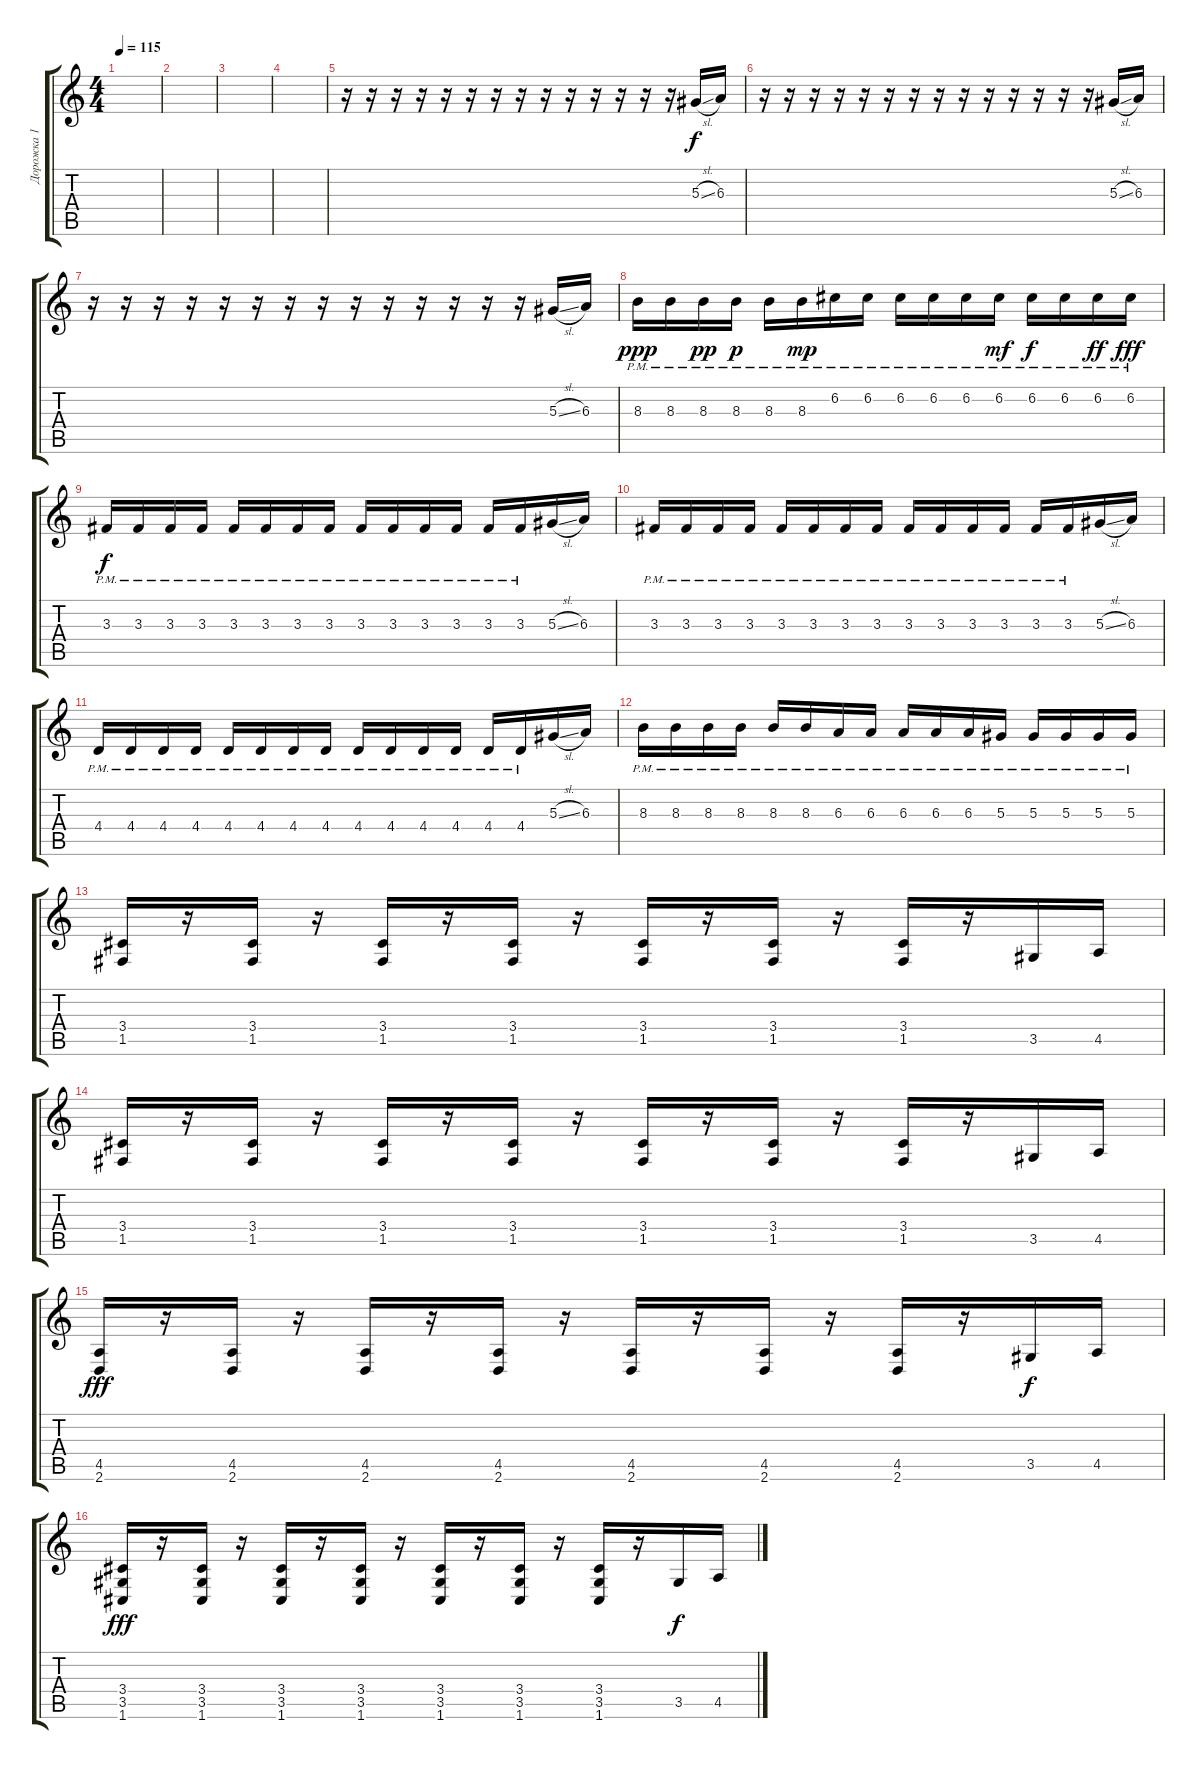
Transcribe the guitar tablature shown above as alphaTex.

\track ("Дорожка 1" "Дорожка 1") {instrument overdrivenguitar}
\staff {score tabs}
\tuning (C4 G3 Eb3 Bb2 F2 C2) {hide}
\ts (4 4)
\tempo 115
\clef g2
\ks c
|
|
|
|
r.16{instrument electricguitarjazz} r.16 r.16 r.16 r.16 r.16 r.16 r.16 r.16 r.16 r.16 r.16 r.16 r.16 5.3{sl}.16 6.3.16 |
r.16 r.16 r.16 r.16 r.16 r.16 r.16 r.16 r.16 r.16 r.16 r.16 r.16 r.16 5.3{sl}.16 6.3.16 |
r.16 r.16 r.16 r.16 r.16 r.16 r.16 r.16 r.16 r.16 r.16 r.16 r.16 r.16 5.3{sl}.16 6.3.16 |
8.3{pm}.16{dy ppp} 8.3{pm}.16 8.3{pm}.16{dy pp} 8.3{pm}.16{dy p} 8.3{pm}.16 8.3{pm}.16{dy mp} 6.2{pm}.16 6.2{pm}.16 6.2{pm}.16 6.2{pm}.16 6.2{pm}.16 6.2{pm}.16{dy mf} 6.2{pm}.16{dy f} 6.2{pm}.16 6.2{pm}.16{dy ff} 6.2{pm}.16{dy fff} |
3.3{pm}.16{dy f} 3.3{pm}.16 3.3{pm}.16 3.3{pm}.16 3.3{pm}.16 3.3{pm}.16 3.3{pm}.16 3.3{pm}.16 3.3{pm}.16 3.3{pm}.16 3.3{pm}.16 3.3{pm}.16 3.3{pm}.16 3.3{pm}.16 5.3{sl}.16 6.3.16 |
3.3{pm}.16 3.3{pm}.16 3.3{pm}.16 3.3{pm}.16 3.3{pm}.16 3.3{pm}.16 3.3{pm}.16 3.3{pm}.16 3.3{pm}.16 3.3{pm}.16 3.3{pm}.16 3.3{pm}.16 3.3{pm}.16 3.3{pm}.16 5.3{sl}.16 6.3.16 |
4.4{pm}.16 4.4{pm}.16 4.4{pm}.16 4.4{pm}.16 4.4{pm}.16 4.4{pm}.16 4.4{pm}.16 4.4{pm}.16 4.4{pm}.16 4.4{pm}.16 4.4{pm}.16 4.4{pm}.16 4.4{pm}.16 4.4{pm}.16 5.3{sl}.16 6.3.16 |
8.3{pm}.16 8.3{pm}.16 8.3{pm}.16 8.3{pm}.16 8.3{pm}.16 8.3{pm}.16 6.3{pm}.16 6.3{pm}.16 6.3{pm}.16 6.3{pm}.16 6.3{pm}.16 5.3{pm}.16 5.3{pm}.16 5.3{pm}.16 5.3{pm}.16 5.3{pm}.16 |
(3.4 1.5).16{instrument overdrivenguitar} r.16 (3.4 1.5).16 r.16 (3.4 1.5).16 r.16 (3.4 1.5).16 r.16 (3.4 1.5).16 r.16 (3.4 1.5).16 r.16 (3.4 1.5).16 r.16 3.5.16 4.5.16 |
(3.4 1.5).16 r.16 (3.4 1.5).16 r.16 (3.4 1.5).16 r.16 (3.4 1.5).16 r.16 (3.4 1.5).16 r.16 (3.4 1.5).16 r.16 (3.4 1.5).16 r.16 3.5.16 4.5.16 |
(4.5 2.6).16{dy fff} r.16 (4.5 2.6).16 r.16 (4.5 2.6).16 r.16 (4.5 2.6).16 r.16 (4.5 2.6).16 r.16 (4.5 2.6).16 r.16 (4.5 2.6).16 r.16 3.5.16{dy f} 4.5.16 |
(3.4 3.5 1.6).16{dy fff} r.16 (3.4 3.5 1.6).16 r.16 (3.4 3.5 1.6).16 r.16 (3.4 3.5 1.6).16 r.16 (3.4 3.5 1.6).16 r.16 (3.4 3.5 1.6).16 r.16 (3.4 3.5 1.6).16 r.16 3.5.16{dy f} 4.5.16
